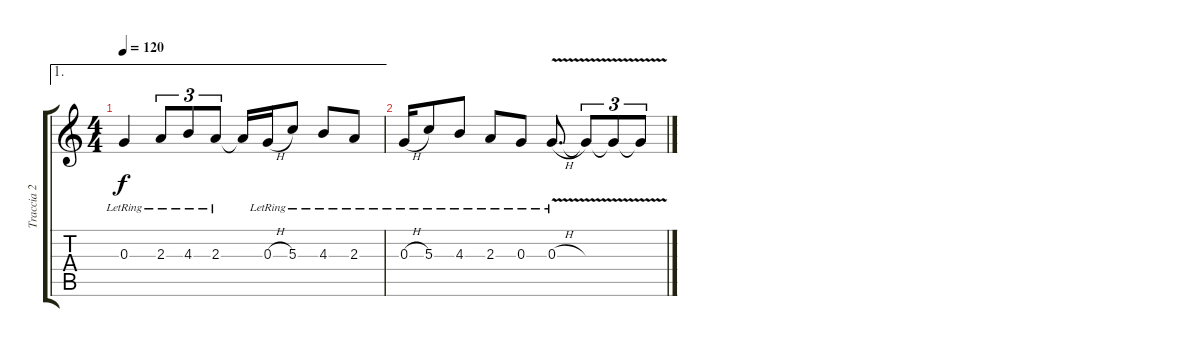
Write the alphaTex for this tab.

\track ("Traccia 2" "Traccia 2") {instrument distortionguitar}
\staff {score tabs}
\tuning (E4 B3 G3 D3 A2 E2) {hide}
\ae 1
\ts (4 4)
\tempo 120
\clef g2
\ks c
0.3{lr}.4{dy f} 2.3{lr}.8{tu (3 2)} 4.3{lr}.8{tu (3 2)} 2.3{lr}.8{tu (3 2)} 2.3{t}.16 0.3{h lr}.16 5.3{lr}.8 4.3{lr}.8 2.3{lr}.8 |
0.3{h lr}.16 5.3{lr}.8 4.3{lr}.8 2.3{lr}.8 0.3{lr}.8 0.3{v h lr}.8{d} 0.3{v t}.8{tu (3 2)} 0.3{v t}.8{tu (3 2)} 0.3{v t}.8{tu (3 2)}
